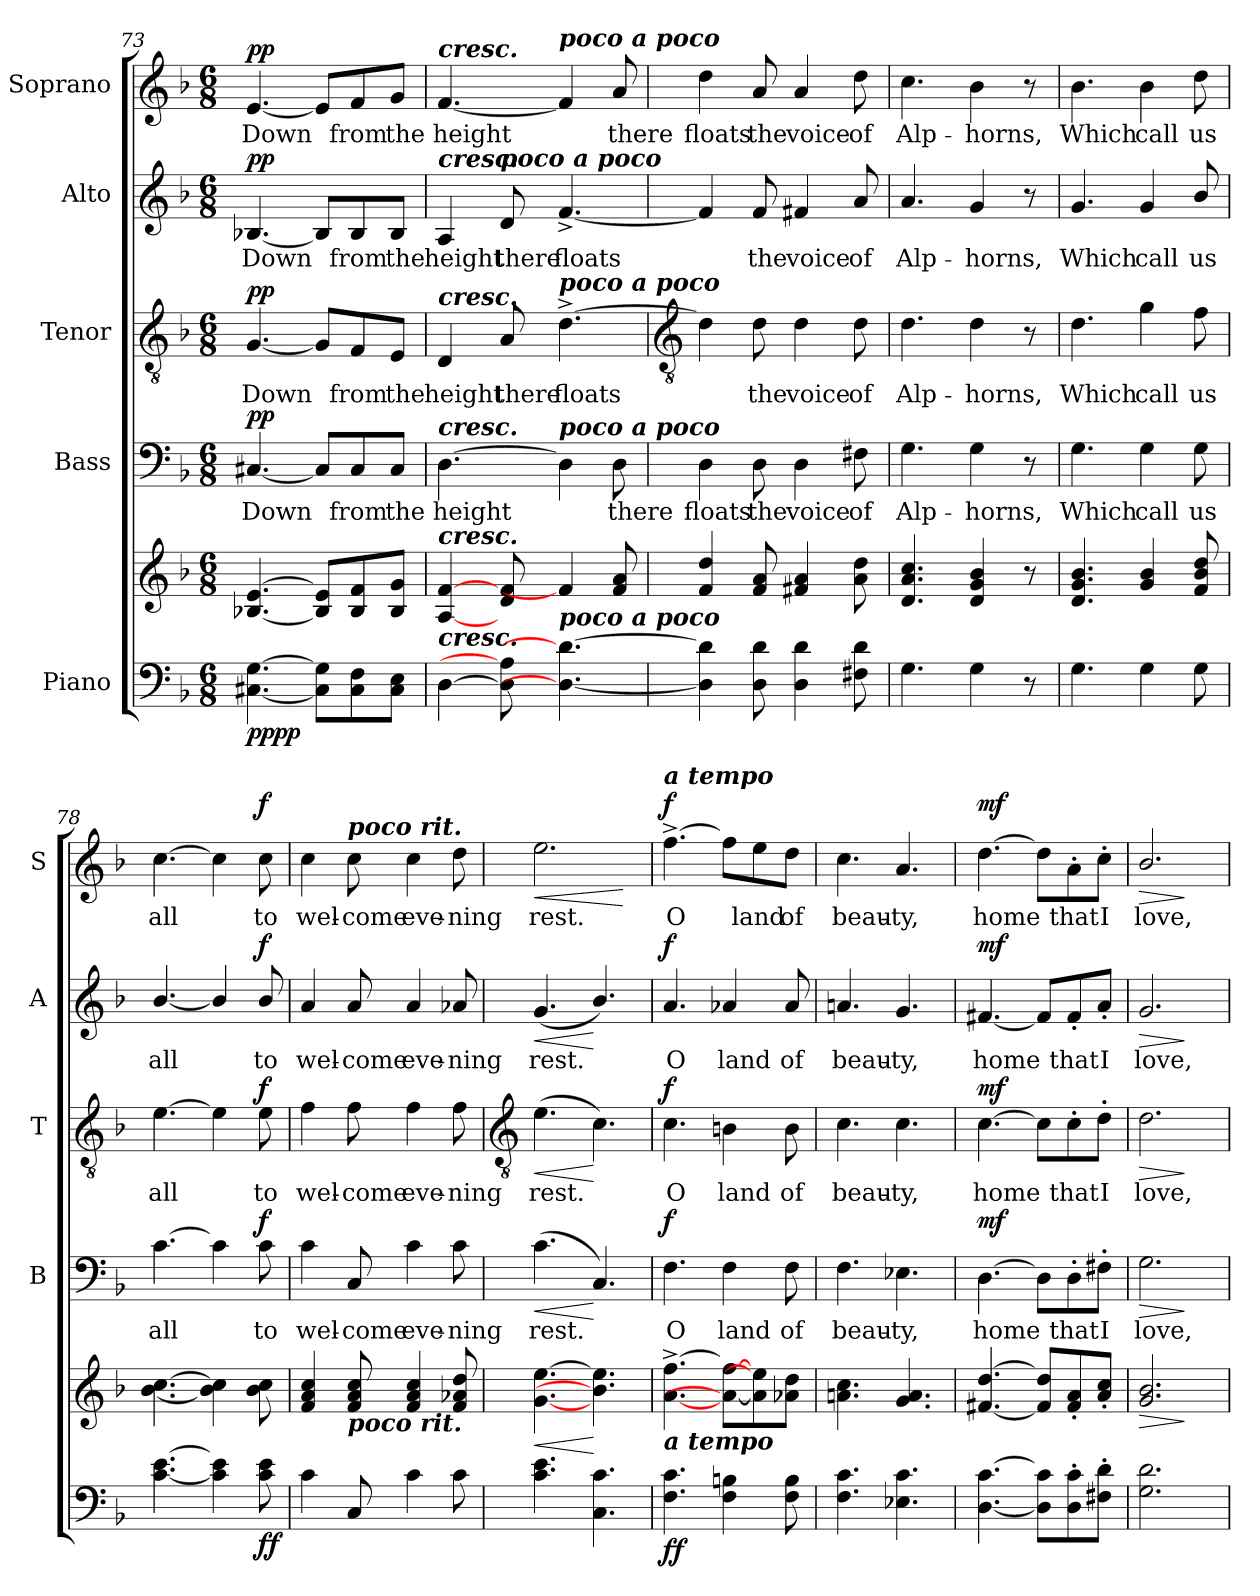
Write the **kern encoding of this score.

**kern	**kern	**dynam	**kern	**text	**dynam	**kern	**text	**dynam	**kern	**text	**dynam	**kern	**text	**dynam
*part5	*part5	*part5	*part4	*part4	*part4	*part3	*part3	*part3	*part2	*part2	*part2	*part1	*part1	*part1
*staff6	*staff5	*staff5/6	*staff4	*staff4	*staff4	*staff3	*staff3	*staff3	*staff2	*staff2	*staff2	*staff1	*staff1	*staff1
*I"Piano	*	*	*I"Bass	*	*	*I"Tenor	*	*	*I"Alto	*	*	*I"Soprano	*	*
*	*	*	*I'B	*	*	*I'T	*	*	*I'A	*	*	*I'S	*	*
*clefF4	*clefG2	*	*clefF4	*	*	*clefGv2	*	*	*clefG2	*	*	*clefG2	*	*
*k[b-]	*k[b-]	*	*k[b-]	*	*	*k[b-]	*	*	*k[b-]	*	*	*k[b-]	*	*
*F:	*F:	*	*F:	*	*	*F:	*	*	*F:	*	*	*F:	*	*
*M6/8	*M6/8	*	*M6/8	*	*	*M6/8	*	*	*M6/8	*	*	*M6/8	*	*
=73	=73	=73	=73	=73	=73	=73	=73	=73	=73	=73	=73	=73	=73	=73
!	!	!LO:DY:b=2	!	!LO:LY:b	!	!	!LO:LY:b	!	!	!LO:LY:b	!	!	!LO:LY:b	!
!	!	!LO:DY:n=1:b	!	!	!LO:DY:b	!	!	!LO:DY:b	!	!	!LO:DY:b	!	!	!LO:DY:b
[4.C#X [4.G	[4.B-X [4.e	pp pp	[4.C#X	Down	pp	[4.G	Down	pp	[4.B-X	Down	pp	[4.e	Down	pp
8C#] 8G]L	8B-] 8e]L	.	8C#/L]	.	.	8G/L]	.	.	8B-/L]	.	.	8e/L]	.	.
!	!	!	!	!LO:LY:b	!	!	!LO:LY:b	!	!	!LO:LY:b	!	!	!LO:LY:b	!
8C# 8F	8B- 8f	.	8C#/	from	.	8F/	from	.	8B-/	from	.	8f/	from	.
!	!	!	!	!LO:LY:b	!	!	!LO:LY:b	!	!	!LO:LY:b	!	!	!LO:LY:b	!
8C# 8EJ	8B- 8gJ	.	8C#/J	the	.	8E/J	the	.	8B-/J	the	.	8g/J	the	.
=74	=74	=74	=74	=74	=74	=74	=74	=74	=74	=74	=74	=74	=74	=74
!	!	!	!	!	!	!	!	!	!	!	!	!LO:TX:a:Bi:t=cresc.	!	!
!	!	!	!	!	!	!	!	!	!LO:TX:a:Bi:t=cresc.	!	!	!	!	!
!	!	!	!	!	!	!LO:TX:a:Bi:t=cresc.	!	!	!	!	!	!	!	!
!	!	!	!LO:TX:a:Bi:t=cresc.	!	!	!	!	!	!	!	!	!	!	!
!	!LO:TX:a:Bi:t=cresc.	!	!	!	!	!	!	!	!	!	!	!	!	!
!LO:TX:a:Bi:t=cresc.	!	!	!	!	!	!	!	!	!	!	!	!	!	!
!	!	!	!	!LO:LY:b	!	!	!LO:LY:b	!	!	!LO:LY:b	!	!	!LO:LY:b	!
[4D	[4A [4f	.	[4.D	height	.	4D	height	.	4A	height	.	[4.f	height	.
!	!	!	!	!	!	!	!	!	!LO:TX:a:Bi:t=poco a poco	!	!	!	!	!
!	!	!	!	!	!	!	!LO:LY:b	!	!	!LO:LY:b	!	!	!	!
8D] 8A]	8d 8f	.	.	.	.	8A	there	.	8d	there	.	.	.	.
!	!	!	!	!	!	!	!	!	!	!	!	!LO:TX:a:Bi:t=poco a poco	!	!
!	!	!	!	!	!	!LO:TX:a:Bi:t=poco a poco	!	!	!	!	!	!	!	!
!	!	!	!LO:TX:a:Bi:t=poco a poco	!	!	!	!	!	!	!	!	!	!	!
!LO:TX:a:Bi:t=poco a poco	!	!	!	!	!	!	!	!	!	!	!	!	!	!
!	!	!	!	!	!	!	!LO:LY:b	!	!	!LO:LY:b	!	!	!	!
4.D_ 4.d_	4f]	.	4D]	.	.	[4.d^	floats	.	[4.f^	floats	.	4f]	.	.
!	!	!	!	!LO:LY:b	!	!	!	!	!	!	!	!	!LO:LY:b	!
.	8f 8a	.	8D	there	.	.	.	.	.	.	.	8a	there	.
!!LO:LB:g=z
=75	=75	=75	=75	=75	=75	=75	=75	=75	=75	=75	=75	=75	=75	=75
*	*	*	*	*	*	*clefGv2	*	*	*	*	*	*	*	*
!	!	!	!	!LO:LY:b	!	!	!	!	!	!	!	!	!LO:LY:b	!
4D] 4d]	4f 4dd	.	4D	floats	.	4d]	.	.	4f]	.	.	4dd	floats	.
!	!	!	!	!LO:LY:b	!	!	!LO:LY:b	!	!	!LO:LY:b	!	!	!LO:LY:b	!
8D 8d	8f 8a	.	8D	the	.	8d	the	.	8f	the	.	8a	the	.
!	!	!	!	!LO:LY:b	!	!	!LO:LY:b	!	!	!LO:LY:b	!	!	!LO:LY:b	!
4D 4d	4f#X 4a	.	4D	voice	.	4d	voice	.	4f#X	voice	.	4a	voice	.
!	!	!	!	!LO:LY:b	!	!	!LO:LY:b	!	!	!LO:LY:b	!	!	!LO:LY:b	!
8F#X 8d	8a 8dd	.	8F#X	of	.	8d	of	.	8a	of	.	8dd	of	.
=76	=76	=76	=76	=76	=76	=76	=76	=76	=76	=76	=76	=76	=76	=76
!	!	!	!	!LO:LY:b	!	!	!LO:LY:b	!	!	!LO:LY:b	!	!	!LO:LY:b	!
4.G	4.d 4.a 4.cc	.	4.G	Alp-	.	4.d	Alp-	.	4.a	Alp-	.	4.cc	Alp-	.
!	!	!	!	!LO:LY:b	!	!	!LO:LY:b	!	!	!LO:LY:b	!	!	!LO:LY:b	!
4G	4d 4g 4b-	.	4G	-horns,	.	4d	-horns,	.	4g	-horns,	.	4b-	-horns,	.
8r	8r	.	8r	.	.	8r	.	.	8r	.	.	8r	.	.
=77	=77	=77	=77	=77	=77	=77	=77	=77	=77	=77	=77	=77	=77	=77
!	!	!	!	!LO:LY:b	!	!	!LO:LY:b	!	!	!LO:LY:b	!	!	!LO:LY:b	!
4.G	4.d 4.g 4.b-	.	4.G	Which	.	4.d	Which	.	4.g	Which	.	4.b-	Which	.
!	!	!	!	!LO:LY:b	!	!	!LO:LY:b	!	!	!LO:LY:b	!	!	!LO:LY:b	!
4G	4g 4b-	.	4G	call	.	4g	call	.	4g	call	.	4b-	call	.
!	!	!	!	!LO:LY:b	!	!	!LO:LY:b	!	!	!LO:LY:b	!	!	!LO:LY:b	!
8G	8f 8b- 8dd	.	8G	us	.	8f	us	.	8b-/	us	.	8dd	us	.
=78	=78	=78	=78	=78	=78	=78	=78	=78	=78	=78	=78	=78	=78	=78
!	!	!	!	!LO:LY:b	!	!	!LO:LY:b	!	!	!LO:LY:b	!	!	!LO:LY:b	!
[4.c [4.e	[4.b- [4.cc	.	[4.c	all	.	[4.e	all	.	[4.b-/	all	.	[4.cc	all	.
4c] 4e]	4b-] 4cc]	.	4c]	.	.	4e]	.	.	4b-/]	.	.	4cc]	.	.
!	!	!LO:DY:b=2	!	!LO:LY:b	!	!	!LO:LY:b	!	!	!LO:LY:b	!	!	!LO:LY:b	!
!	!	!LO:DY:n=1:b	!	!	!LO:DY:b	!	!	!LO:DY:b	!	!	!LO:DY:b	!	!	!LO:DY:b
8c 8e	8b- 8cc	f f	8c	to	f	8e	to	f	8b-/	to	f	8cc	to	f
=79	=79	=79	=79	=79	=79	=79	=79	=79	=79	=79	=79	=79	=79	=79
!	!	!	!	!LO:LY:b	!	!	!LO:LY:b	!	!	!LO:LY:b	!	!	!LO:LY:b	!
4c	4f 4a 4cc	.	4c	wel-	.	4f	wel-	.	4a	wel-	.	4cc	wel-	.
!	!	!	!	!	!	!	!	!	!	!	!	!LO:TX:a:Bi:t=poco rit.	!	!
!	!LO:TX:b:Bi:t=poco rit.	!	!	!	!	!	!	!	!	!	!	!	!	!
!	!	!	!	!LO:LY:b	!	!	!LO:LY:b	!	!	!LO:LY:b	!	!	!LO:LY:b	!
8C	8f 8a 8cc	.	8C	-come	.	8f	-come	.	8a	-come	.	8cc	-come	.
!	!	!	!	!LO:LY:b	!	!	!LO:LY:b	!	!	!LO:LY:b	!	!	!LO:LY:b	!
4c	4f 4a 4cc	.	4c	eve-	.	4f	eve-	.	4a	eve-	.	4cc	eve-	.
!	!	!	!	!LO:LY:b	!	!	!LO:LY:b	!	!	!LO:LY:b	!	!	!LO:LY:b	!
8c	8f 8a-X 8dd	.	8c	-ning	.	8f	-ning	.	8a-X	-ning	.	8dd	-ning	.
!!LO:LB:g=z
=80	=80	=80	=80	=80	=80	=80	=80	=80	=80	=80	=80	=80	=80	=80
*	*	*	*	*	*	*clefGv2	*	*	*	*	*	*	*	*
!	!	!LO:HP:b	!	!LO:LY:b	!LO:HP:b	!	!LO:LY:b	!LO:HP:b	!	!LO:LY:b	!LO:HP:b	!	!LO:LY:b	!LO:HP:b
4.c 4.e	[4.g [4.ee	<	(4.c	rest.	<	(>4.e	rest.	<	(<4.g	rest.	<	2.ee	rest.	<
4.C 4.c	4.b-] 4.ee]	[	4.C)	.	[	4.c)	.	[	4.b-/)	.	[	.	.	.
.	.	.	.	.	.	.	.	.	.	.	.	.	.	[
=81	=81	=81	=81	=81	=81	=81	=81	=81	=81	=81	=81	=81	=81	=81
!	!	!	!	!	!	!	!	!	!	!	!	!LO:TX:a:Bi:t=a tempo	!	!
!	!LO:TX:b:Bi:t=a tempo	!	!	!	!	!	!	!	!	!	!	!	!	!
!	!	!LO:DY:b=2	!	!LO:LY:b	!	!	!LO:LY:b	!	!	!LO:LY:b	!	!	!LO:LY:b	!
!	!	!LO:DY:n=1:b	!	!	!LO:DY:b	!	!	!LO:DY:b	!	!	!LO:DY:b	!	!	!LO:DY:b
4.F 4.c	[4.a^ [4.ff^	f f	4.F	O	f	4.c	O	f	4.a	O	f	[4.ff^	O	f
!	!	!	!	!LO:LY:b	!	!	!LO:LY:b	!	!	!LO:LY:b	!	!	!	!
4F 4Bn	8a-_ 8ff_L	.	4F	land	.	4Bn	land	.	4a-X	land	.	8ff\L]	.	.
!	!	!	!	!	!	!	!	!	!	!	!	!	!LO:LY:b	!
.	8a-] 8ee]	.	.	.	.	.	.	.	.	.	.	8ee\	land	.
!	!	!	!	!LO:LY:b	!	!	!LO:LY:b	!	!	!LO:LY:b	!	!	!LO:LY:b	!
8F 8B	8a- 8ddJ	.	8F	of	.	8B	of	.	8a-	of	.	8dd\J	of	.
=82	=82	=82	=82	=82	=82	=82	=82	=82	=82	=82	=82	=82	=82	=82
!	!	!	!	!LO:LY:b	!	!	!LO:LY:b	!	!	!LO:LY:b	!	!	!LO:LY:b	!
4.F 4.c	4.an 4.cc	.	4.F	beau-	.	4.c	beau-	.	4.an	beau-	.	4.cc	beau-	.
!	!	!	!	!LO:LY:b	!	!	!LO:LY:b	!	!	!LO:LY:b	!	!	!LO:LY:b	!
4.E-X 4.c	4.g 4.a	.	4.E-X	-ty,	.	4.c	-ty,	.	4.g	-ty,	.	4.a	-ty,	.
=83	=83	=83	=83	=83	=83	=83	=83	=83	=83	=83	=83	=83	=83	=83
!	!	!LO:DY:b=2	!	!LO:LY:b	!	!	!LO:LY:b	!	!	!LO:LY:b	!	!	!LO:LY:b	!
!	!	!LO:DY:n=1:b	!	!	!LO:DY:b	!	!	!LO:DY:b	!	!	!LO:DY:b	!	!	!LO:DY:b
[4.D [4.c	[4.f#X [4.dd	mf mf	[4.D	home	mf	[4.c	home	mf	[4.f#X	home	mf	[4.dd	home	mf
8D] 8c]L	8f#] 8dd]L	.	8D\L]	.	.	8c\L]	.	.	8f#/L]	.	.	8dd\L]	.	.
!	!	!	!	!LO:LY:b	!	!	!LO:LY:b	!	!	!LO:LY:b	!	!	!LO:LY:b	!
8D' 8c'	8f#' 8a'	.	8D'\	that	.	8c'\	that	.	8f#'/	that	.	8a'\	that	.
!	!	!	!	!LO:LY:b	!	!	!LO:LY:b	!	!	!LO:LY:b	!	!	!LO:LY:b	!
8F#X' 8d'J	8a' 8cc'J	.	8F#X'\J	I	.	8d'\J	I	.	8a'/J	I	.	8cc'\J	I	.
=84	=84	=84	=84	=84	=84	=84	=84	=84	=84	=84	=84	=84	=84	=84
!	!	!LO:HP:b	!	!LO:LY:b	!LO:HP:b	!	!LO:LY:b	!LO:HP:b	!	!LO:LY:b	!LO:HP:b	!	!LO:LY:b	!LO:HP:b
2.G 2.d	2.g/ 2.b-/	>	2.G	love,	>	2.d	love,	>	2.g	love,	>	2.b-/	love,	>
.	.	]	.	.	]	.	.	]	.	.	]	.	.	]
=	=	=	=	=	=	=	=	=	=	=	=	=	=	=
*-	*-	*-	*-	*-	*-	*-	*-	*-	*-	*-	*-	*-	*-	*-
